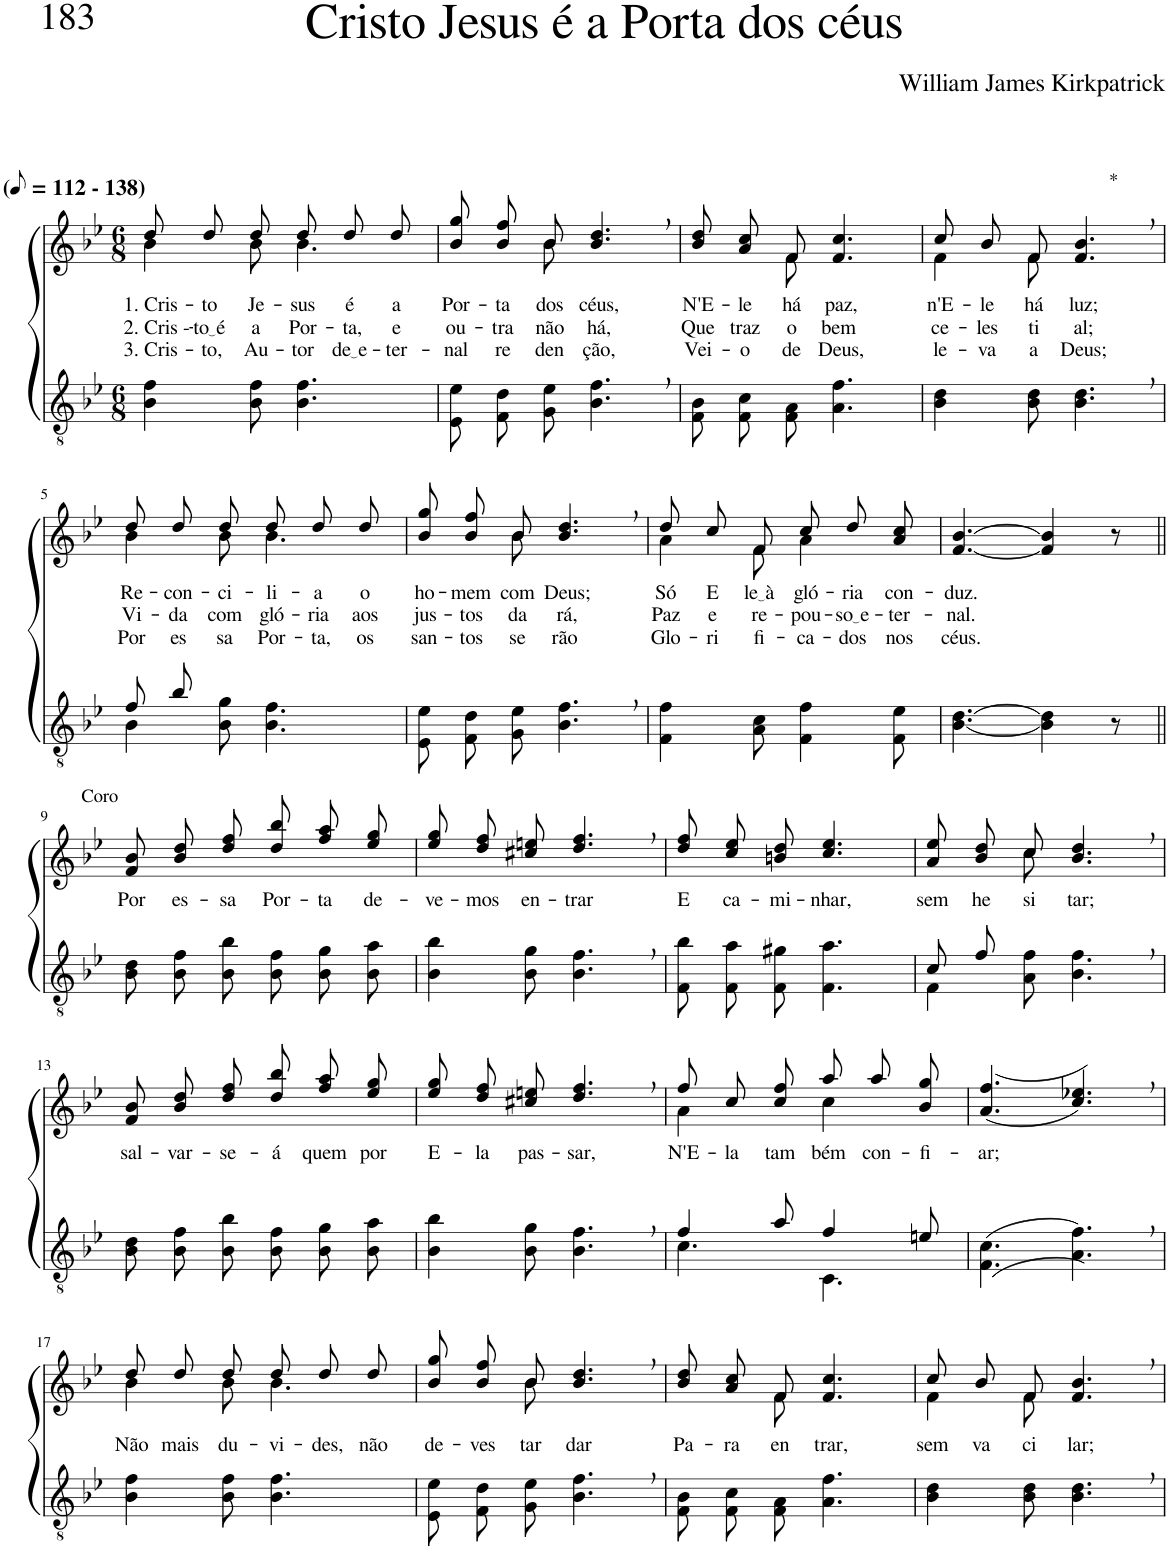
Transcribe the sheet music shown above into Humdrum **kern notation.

**kern	**kern	**text	**text	**text
*part2	*part1	*part1	*part1	*part1
*staff2	*staff1	*staff1	*staff1	*staff1
*I"Parte III e IV	*I"Parte I e II	*	*	*
*clefGv2	*clefG2	*	*	*
*Trd4c7	*Trd4c7	*	*	*
*k[b-e-]	*k[b-e-]	*	*	*
*M6/8	*M6/8	*	*	*
*MM56	*MM56	*	*	*
=1	=1	=1	=1	=1
*	*^	*	*	*
!	!LO:TX:a:B:t=(	!	!	!	!
!	!LO:TX:a:B:t=- 138)	!	!	!	!
!	!	!	!LO:LY:b	!LO:LY:b	!LO:LY:b
4B-\ 4f\	8dd/L	4b-\	1. Cris-	2. Cris --	3. Cris-
!	!	!	!LO:LY:b	!LO:LY:b	!LO:LY:b
.	8dd/	.	-to	to é	-to,
!	!	!	!LO:LY:b	!LO:LY:b	!LO:LY:b
8B-\ 8f\	8dd/J	8b-\	Je-	-a	Au-
!	!	!	!LO:LY:b	!LO:LY:b	!LO:LY:b
4.B-\ 4.f\	8dd/L	4.b-\	-sus	Por-	-tor
!	!	!	!LO:LY:b	!LO:LY:b	!LO:LY:b
.	8dd/	.	é	-ta,	de e
!	!	!	!LO:LY:b	!LO:LY:b	!LO:LY:b
.	8dd/J	.	a	e	-ter-
=2	=2	=2	=2	=2	=2
!	!	!	!LO:LY:b	!LO:LY:b	!LO:LY:b
8E-/ 8e-/L	8b-\ 8gg\L	4ryy	Por-	ou-	-nal
!	!	!	!LO:LY:b	!LO:LY:b	!LO:LY:b
8F/ 8d/	8b-\ 8ff\	.	-ta	-tra	re-
!	!	!	!LO:LY:b	!LO:LY:b	!LO:LY:b
8G/ 8e-/J	8b-\J	8b-\	dos	não	-den-
!	!	!	!LO:LY:b	!LO:LY:b	!LO:LY:b
4.B-\, 4.f\,	4.b-/, 4.dd/,	4.ryy	céus,	há,	-ção,
=3	=3	=3	=3	=3	=3
!	!	!	!LO:LY:b	!LO:LY:b	!LO:LY:b
8F/ 8B-/L	8b-/ 8dd/L	4ryy	N'E-	Que	Vei-
!	!	!	!LO:LY:b	!LO:LY:b	!LO:LY:b
8F/ 8c/	8a/ 8cc/	.	-le	traz	-o
!	!	!	!LO:LY:b	!LO:LY:b	!LO:LY:b
8F/ 8A/J	8f/J	8f\	há	o	de
!	!	!	!LO:LY:b	!LO:LY:b	!LO:LY:b
4.A\ 4.f\	4.f/ 4.cc/	4.ryy	paz,	bem	Deus,
=4	=4	=4	=4	=4	=4
!	!	!	!LO:LY:b	!LO:LY:b	!LO:LY:b
4B-\ 4d\	8cc/L	4f\	n'E-	ce-	le-
!	!	!	!LO:LY:b	!LO:LY:b	!LO:LY:b
.	8b-/	.	-le	-les-	-va
!	!	!	!LO:LY:b	!LO:LY:b	!LO:LY:b
8B-\ 8d\	8f/J	8f\	há	-ti-	a
!	!LO:TX:a:t=*	!	!	!	!
!	!	!	!LO:LY:b	!LO:LY:b	!LO:LY:b
4.B-\, 4.d\,	4.f/, 4.b-/,	4.ryy	luz;	-al;	Deus;
!!LO:LB:g=z	!!
=5	=5	=5	=5	=5	=5
*^	*	*	*	*	*
!	!	!	!	!LO:LY:b	!LO:LY:b	!LO:LY:b
8f/L	4B-\	8dd/L	4b-\	Re-	Vi-	Por
!	!	!	!	!LO:LY:b	!LO:LY:b	!LO:LY:b
8b-/J	.	8dd/	.	-con-	-da	es-
!	!	!	!	!LO:LY:b	!	!
!	!	!	!	!	!LO:LY:b	!LO:LY:b
8ryy	8B-\ 8g\	8dd/J	8b-\	.	com	-sa
!	!	!	!	!LO:LY:b	!	!
!	!	!	!	!	!LO:LY:b	!LO:LY:b
4.ryy	4.B-\ 4.f\	8dd/L	4.b-\	.	gló-	Por-
!	!	!	!	!LO:LY:b	!LO:LY:b	!LO:LY:b
.	.	8dd/	.	-a	-ria	-ta,
!	!	!	!	!LO:LY:b	!LO:LY:b	!LO:LY:b
.	.	8dd/J	.	o	aos	os
*v	*v	*	*	*	*	*
=6	=6	=6	=6	=6	=6
!	!	!	!LO:LY:b	!LO:LY:b	!LO:LY:b
8E-/ 8e-/L	8b-\ 8gg\L	4ryy	ho-	jus-	san-
!	!	!	!LO:LY:b	!LO:LY:b	!LO:LY:b
8F/ 8d/	8b-\ 8ff\	.	-mem	-tos	-tos
!	!	!	!LO:LY:b	!LO:LY:b	!LO:LY:b
8G/ 8e-/J	8b-\J	8b-\	com	da-	se-
!	!	!	!LO:LY:b	!LO:LY:b	!LO:LY:b
4.B-\, 4.f\,	4.b-/, 4.dd/,	4.ryy	Deus;	-rá,	-rão
=7	=7	=7	=7	=7	=7
!	!	!	!LO:LY:b	!LO:LY:b	!LO:LY:b
4F\ 4f\	8dd/L	4a\	Só	Paz	Glo-
!	!	!	!LO:LY:b	!LO:LY:b	!LO:LY:b
.	8cc/	.	E-	e	-ri-
!	!	!	!LO:LY:b	!LO:LY:b	!LO:LY:b
8A\ 8c\	8f/J	8f\	le à	re-	-fi-
!	!	!	!LO:LY:b	!LO:LY:b	!LO:LY:b
4F\ 4f\	8cc\L	4a\	gló-	-pou-	-ca-
!	!	!	!LO:LY:b	!LO:LY:b	!LO:LY:b
.	8dd\	.	-ria	so e	-dos
!	!	!	!LO:LY:b	!LO:LY:b	!LO:LY:b
8F\ 8e-\	8a\ 8cc\J	8ryy	con-	-ter-	nos
=8	=8	=8	=8	=8	=8
!	!	!	!LO:LY:b	!LO:LY:b	!LO:LY:b
*	*v	*v	*	*	*
[4.B-\ [4.d\	[4.f/ [4.b-/	-duz.	-nal.	céus.
4B-\] 4d\]	4f/] 4b-/]	.	.	.
8r	8r	.	.	.
!!LO:LB:g=z
=9||	=9||	=9||	=9||	=9||
!	!LO:TX:a:t=Coro	!	!	!
!	!	!LO:LY:b	!	!
8B-\ 8d\L	8f\ 8b-\L	Por	.	.
!	!	!LO:LY:b	!	!
8B-\ 8f\	8b-\ 8dd\	es-	.	.
!	!	!LO:LY:b	!	!
8B-\ 8b-\J	8dd\ 8ff\J	-sa	.	.
!	!	!LO:LY:b	!	!
8B-\ 8f\L	8dd\ 8bb-\L	Por-	.	.
!	!	!LO:LY:b	!	!
8B-\ 8g\	8ff\ 8aa\	-ta	.	.
!	!	!LO:LY:b	!	!
8B-\ 8a\J	8ee-\ 8gg\J	de-	.	.
=10	=10	=10	=10	=10
!	!	!LO:LY:b	!	!
4B-\ 4b-\	8ee-\ 8gg\L	-ve-	.	.
!	!	!LO:LY:b	!	!
.	8dd\ 8ff\	-mos	.	.
!	!	!LO:LY:b	!	!
8B-\ 8g\	8cc#X\ 8een\J	en-	.	.
!	!	!LO:LY:b	!	!
4.B-\, 4.f\,	4.dd/, 4.ff/,	-trar	.	.
=11	=11	=11	=11	=11
!	!	!LO:LY:b	!	!
8F\ 8b-\L	8dd\ 8ff\L	E	.	.
!	!	!LO:LY:b	!	!
8F\ 8a\	8cc\ 8ee-\	ca-	.	.
!	!	!LO:LY:b	!	!
8F\ 8g#X\J	8bn\ 8dd\J	-mi-	.	.
!	!	!LO:LY:b	!	!
4.F\ 4.a\	4.cc/ 4.ee-/	-nhar,	.	.
=12	=12	=12	=12	=12
*^	*^	*	*	*
!	!	!	!	!LO:LY:b	!	!
8c/L	4F\	4ryy	8a\ 8ee-\L	sem	.	.
!	!	!	!	!LO:LY:b	!	!
8f/J	.	.	8b-\ 8dd\	he-	.	.
!	!	!	!	!LO:LY:b	!	!
8ryy	8A\ 8f\	8cc\	8cc\J	-si-	.	.
!	!	!	!	!LO:LY:b	!	!
4.ryy	4.B-\ 4.f\	4.ryy	4.b-/ 4.dd/	-tar;	.	.
!!LO:LB:g=z
=13	=13	=13	=13	=13	=13	=13
!	!	!	!	!LO:LY:b	!	!
*v	*v	*	*	*	*	*
*	*v	*v	*	*	*
8B-\ 8d\L	8f\ 8b-\L	-sal-	.	.
!	!	!LO:LY:b	!	!
8B-\ 8f\	8b-\ 8dd\	-var-	.	.
!	!	!LO:LY:b	!	!
8B-\ 8b-\J	8dd\ 8ff\J	-se-	.	.
!	!	!LO:LY:b	!	!
8B-\ 8f\L	8dd\ 8bb-\L	-á	.	.
!	!	!LO:LY:b	!	!
8B-\ 8g\	8ff\ 8aa\	quem	.	.
!	!	!LO:LY:b	!	!
8B-\ 8a\J	8ee-\ 8gg\J	por	.	.
=14	=14	=14	=14	=14
!	!	!LO:LY:b	!	!
4B-\ 4b-\	8ee-\ 8gg\L	E-	.	.
!	!	!LO:LY:b	!	!
.	8dd\ 8ff\	-la	.	.
!	!	!LO:LY:b	!	!
8B-\ 8g\	8cc#X\ 8een\J	pas-	.	.
!	!	!LO:LY:b	!	!
4.B-\, 4.f\,	4.dd/, 4.ff/,	-sar,	.	.
=15	=15	=15	=15	=15
*^	*^	*	*	*
!	!	!	!	!LO:LY:b	!	!
4f/	4.c\	8ff\L	4a\	N'E-	.	.
!	!	!	!	!LO:LY:b	!	!
.	.	8cc\	.	-la	.	.
!	!	!	!	!LO:LY:b	!	!
8a/	.	8cc\ 8ff\J	8ryy	tam-	.	.
!	!	!	!	!LO:LY:b	!	!
4f/	4.C\	8aa\L	4cc\	-bém	.	.
!	!	!	!	!LO:LY:b	!	!
.	.	8aa\	.	con-	.	.
!	!	!	!	!LO:LY:b	!	!
8en/	.	8b-\ 8gg\J	8ryy	-fi-	.	.
*v	*v	*	*	*	*	*
=16	=16	=16	=16	=16	=16
!	!	!	!LO:LY:b	!	!
*	*v	*v	*	*	*
((4.F\ 4.c\	((4.a/ 4.ff/	-ar;	.	.
4.A\, 4.f\,))	4.cc/, 4.ee-X/,))	.	.	.
!!LO:LB:g=z
=17	=17	=17	=17	=17
*	*^	*	*	*
!	!	!	!LO:LY:b	!	!
4B-\ 4f\	8dd/L	4b-\	-Não	.	.
!	!	!	!LO:LY:b	!	!
.	8dd/	.	mais	.	.
!	!	!	!LO:LY:b	!	!
8B-\ 8f\	8dd/J	8b-\	du-	.	.
!	!	!	!LO:LY:b	!	!
4.B-\ 4.f\	8dd/L	4.b-\	-vi-	.	.
!	!	!	!LO:LY:b	!	!
.	8dd/	.	-des,	.	.
!	!	!	!LO:LY:b	!	!
.	8dd/J	.	não	.	.
=18	=18	=18	=18	=18	=18
!	!	!	!LO:LY:b	!	!
8E-/ 8e-/L	8b-\ 8gg\L	4ryy	de-	.	.
!	!	!	!LO:LY:b	!	!
8F/ 8d/	8b-\ 8ff\	.	-ves	.	.
!	!	!	!LO:LY:b	!	!
8G/ 8e-/J	8b-\J	8b-\	tar-	.	.
!	!	!	!LO:LY:b	!	!
4.B-\, 4.f\,	4.b-/, 4.dd/,	4.ryy	-dar	.	.
=19	=19	=19	=19	=19	=19
!	!	!	!LO:LY:b	!	!
8F/ 8B-/L	8b-/ 8dd/L	4ryy	Pa-	.	.
!	!	!	!LO:LY:b	!	!
8F/ 8c/	8a/ 8cc/	.	-ra	.	.
!	!	!	!LO:LY:b	!	!
8F/ 8A/J	8f/J	8f\	en-	.	.
!	!	!	!LO:LY:b	!	!
4.A\ 4.f\	4.f/ 4.cc/	4.ryy	-trar,	.	.
=20	=20	=20	=20	=20	=20
!	!	!	!LO:LY:b	!	!
4B-\ 4d\	8cc/L	4f\	sem	.	.
!	!	!	!LO:LY:b	!	!
.	8b-/	.	va-	.	.
!	!	!	!LO:LY:b	!	!
8B-\ 8d\	8f/J	8f\	-ci-	.	.
!	!	!	!LO:LY:b	!	!
4.B-\, 4.d\,	4.f/, 4.b-/,	4.ryy	-lar;	.	.
*	*v	*v	*	*	*
=	=	=	=	=
*-	*-	*-	*-	*-
